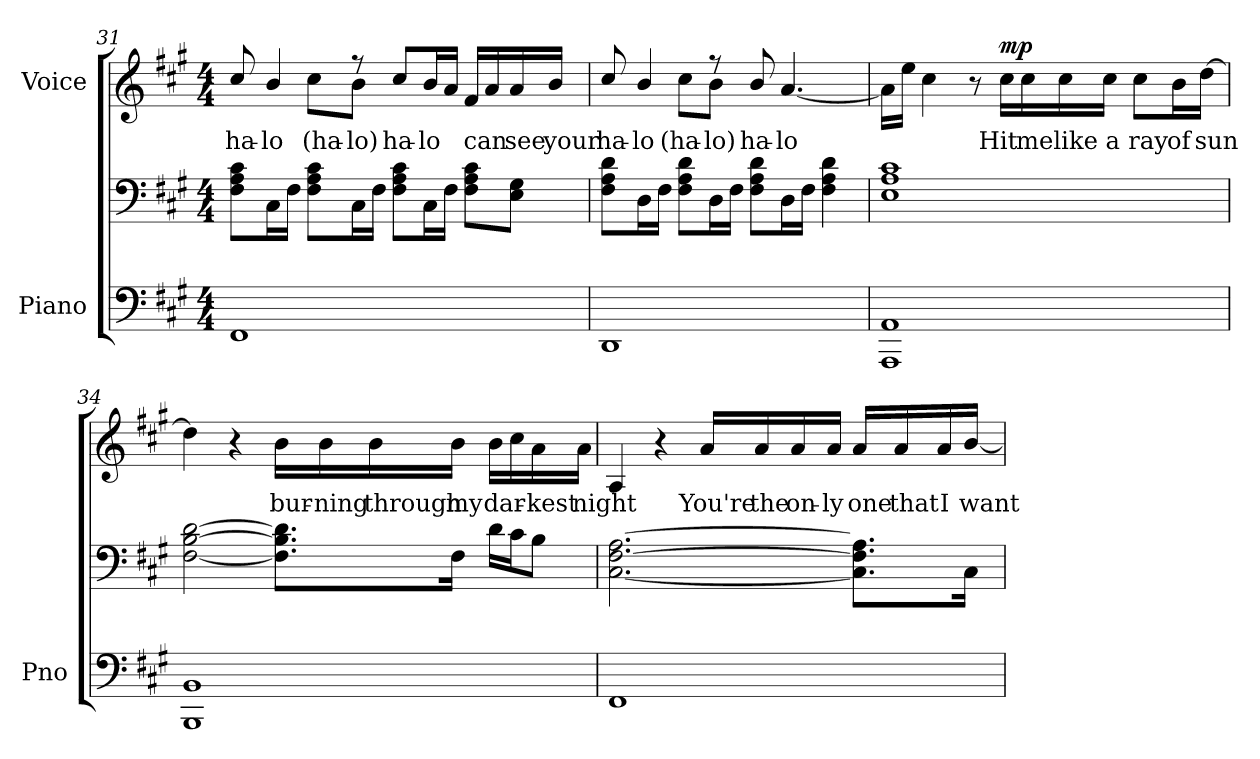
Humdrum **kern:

**kern	**kern	**dynam	**kern	**text	**dynam
*part2	*part2	*part2	*part1	*part1	*part1
*staff3	*staff2	*staff2/3	*staff1	*staff1	*staff1
*I"Piano	*	*	*I"Voice	*	*
*I'Pno	*	*	*	*	*
*clefF4	*clefF4	*	*clefG2	*	*
*k[f#c#g#]	*k[f#c#g#]	*	*k[f#c#g#]	*	*
*M4/4	*M4/4	*	*M4/4	*	*
=31	=31	=31	=31	=31	=31
!	!	!	!	!LO:LY:b	!
*	*	*	*^	*	*
1FF#	8F#\ 8A\ 8c#\L	.	8cc#/	4ryy	ha-	.
!	!	!	!	!	!LO:LY:b	!
.	16C#\L	.	4b/	.	-lo	.
.	16F#\JJ	.	.	.	.	.
!	!	!	!	!	!LO:LY:b	!
.	8F#\ 8A\ 8c#\L	.	.	8cc#\L	(ha-	.
!	!	!	!	!	!LO:LY:b	!
.	16C#\L	.	8r	8b\J	-lo)	.
.	16F#\JJ	.	.	.	.	.
!	!	!	!	!	!LO:LY:b	!
.	8F#\ 8A\ 8c#\L	.	8cc#/L	2ryy	ha-	.
!	!	!	!	!	!LO:LY:b	!
.	16C#\L	.	16b/L	.	-lo	.
.	16F#\JJ	.	16a/JJ	.	.	.
.	8F#\ 8A\ 8c#\L	.	16f#/LL	.	.	.
!	!	!	!	!	!LO:LY:b	!
.	.	.	16a/	.	can	.
!	!	!	!	!	!LO:LY:b	!
.	8E\ 8G#\J	.	16a/	.	see	.
!	!	!	!	!	!LO:LY:b	!
.	.	.	16b/JJ	.	your	.
=32	=32	=32	=32	=32	=32	=32
!	!	!	!	!	!LO:LY:b	!
1DD	8F#\ 8A\ 8d\L	.	8cc#/	4ryy	ha-	.
!	!	!	!	!	!LO:LY:b	!
.	16D\L	.	4b/	.	-lo	.
.	16F#\JJ	.	.	.	.	.
!	!	!	!	!	!LO:LY:b	!
.	8F#\ 8A\ 8d\L	.	.	8cc#\L	(ha-	.
!	!	!	!	!	!LO:LY:b	!
.	16D\L	.	8r	8b\J	-lo)	.
.	16F#\JJ	.	.	.	.	.
!	!	!	!	!	!LO:LY:b	!
.	8F#\ 8A\ 8d\L	.	8b/	2ryy	ha-	.
!	!	!	!	!	!LO:LY:b	!
.	16D\L	.	[4.a/	.	-lo	.
.	16F#\JJ	.	.	.	.	.
.	4F#\ 4A\ 4d\	.	.	.	.	.
*	*	*	*v	*v	*	*
=33	=33	=33	=33	=33	=33
1AAA 1AA	1E 1A 1c#	.	16a\LL]	.	.
.	.	.	16ee\JJ	.	.
.	.	.	4cc#\	.	.
.	.	.	8r	.	.
!	!	!	!	!LO:LY:b	!LO:DY:a
.	.	.	16cc#\LL	Hit	mp
!	!	!	!	!LO:LY:b	!
.	.	.	16cc#\	me	.
!	!	!	!	!LO:LY:b	!
.	.	.	16cc#\	like	.
!	!	!	!	!LO:LY:b	!
.	.	.	16cc#\JJ	a	.
!	!	!	!	!LO:LY:b	!
.	.	.	8cc#\L	ray	.
!	!	!	!	!LO:LY:b	!
.	.	.	16b\L	of	.
!	!	!	!	!LO:LY:b	!
.	.	.	[16dd\JJ	sun	.
!!LO:LB:g=z
=34	=34	=34	=34	=34	=34
!	!	!LO:DY:b	!	!	!
!	!	!LO:DY:n=1:b	!	!	!
!	!	!LO:DY:n=2:b	!	!	!
1BBB 1BB	[2F#\ [2B\ [2d\	mp mp mp	4dd\]	.	.
.	.	.	4r	.	.
!	!	!	!	!LO:LY:b	!
.	8.F#\] 8.B\] 8.d\]L	.	16b\LL	bur-	.
!	!	!	!	!LO:LY:b	!
.	.	.	16b\	-ning	.
!	!	!	!	!LO:LY:b	!
.	.	.	16b\	through	.
!	!	!	!	!LO:LY:b	!
.	16F#\Jk	.	16b\JJ	my	.
!	!	!	!	!LO:LY:b	!
.	16d\LL	.	16b\LL	dar-	.
.	16c#\J	.	16cc#\	.	.
!	!	!	!	!LO:LY:b	!
.	8B\J	.	16a\	-kest	.
!	!	!	!	!LO:LY:b	!
.	.	.	16a\JJ	-night	.
=35	=35	=35	=35	=35	=35
1FF#	[2.C#\ [2.F#\ [2.A\	.	4A/	.	.
.	.	.	4r	.	.
!	!	!	!	!LO:LY:b	!
.	.	.	16a/LL	You're	.
!	!	!	!	!LO:LY:b	!
.	.	.	16a/	the	.
!	!	!	!	!LO:LY:b	!
.	.	.	16a/	on-	.
!	!	!	!	!LO:LY:b	!
.	.	.	16a/JJ	-ly	.
!	!	!	!	!LO:LY:b	!
.	8.C#\] 8.F#\] 8.A\]L	.	16a/LL	one	.
!	!	!	!	!LO:LY:b	!
.	.	.	16a/	that	.
!	!	!	!	!LO:LY:b	!
.	.	.	16a/	I	.
!	!	!	!	!LO:LY:b	!
.	16C#\Jk	.	[16b/JJ	want	.
=	=	=	=	=	=
*-	*-	*-	*-	*-	*-
